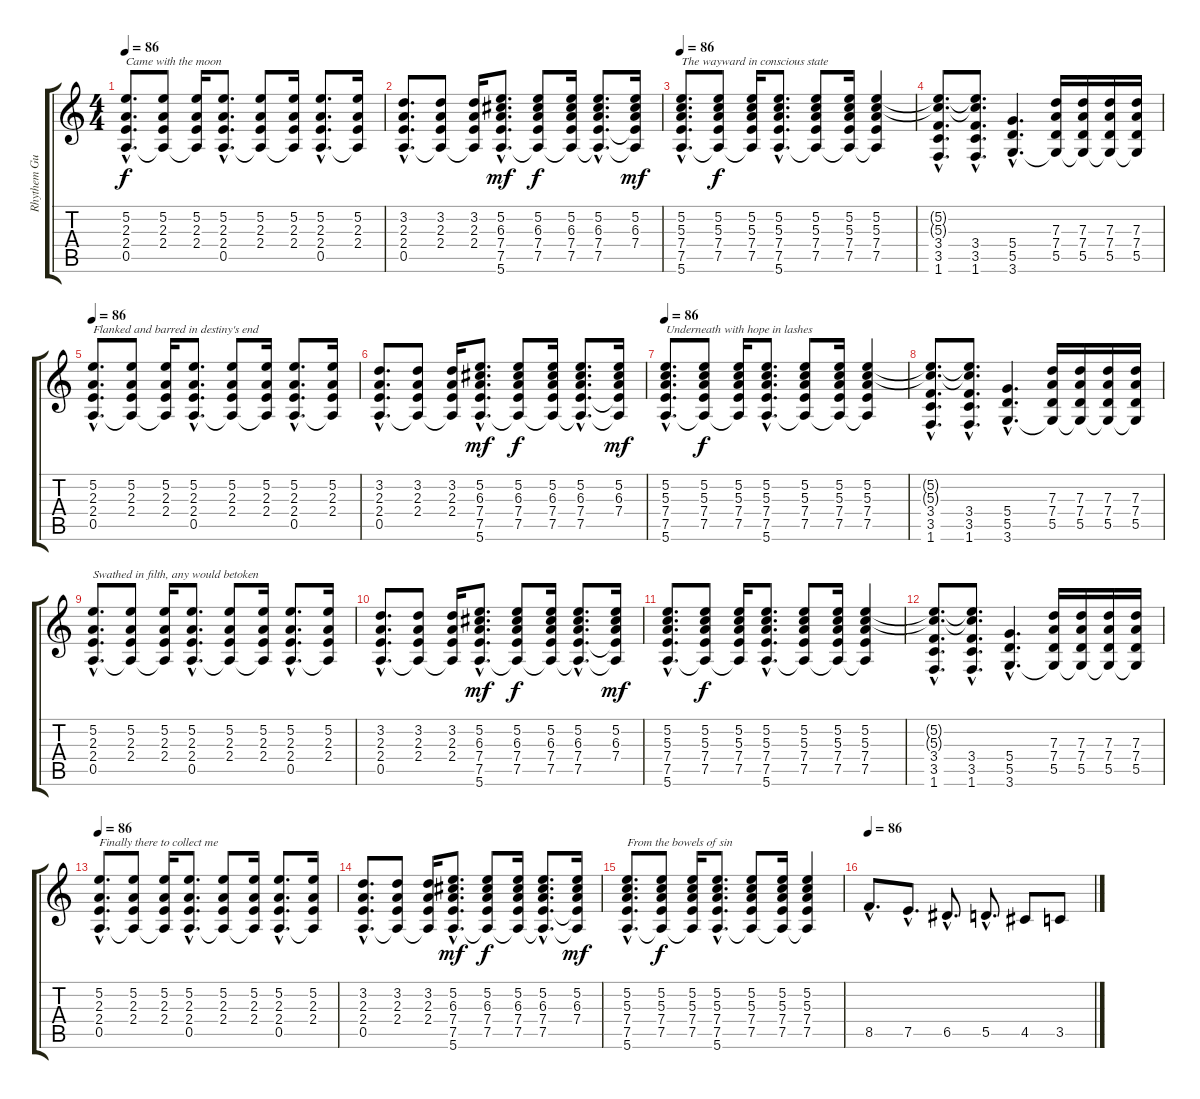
\track ("Rhythem Guitar" "Rhythem Gu") {instrument overdrivenguitar}
\staff {score tabs}
\tuning (E4 B3 G3 D3 A2 E2) {hide}
\ts (4 4)
\tempo 86
\clef g2
\ks c
(5.2{hac} 2.3{hac} 2.4{hac} 0.5{hac}).8{d txt "Came with the moon" dy f volume 12 balance 8} (5.2 2.3 2.4 0.5{t}).8 (5.2 2.3 2.4 0.5{t}).16 (5.2{hac} 2.3{hac} 2.4{hac} 0.5{hac}).8{d} (5.2 2.3 2.4 0.5{t}).8 (5.2 2.3 2.4 0.5{t}).16 (5.2{hac} 2.3{hac} 2.4{hac} 0.5{hac}).8{d} (5.2 2.3 2.4 0.5{t}).16 |
(3.2{hac} 2.3{hac} 2.4{hac} 0.5{hac}).8{d} (3.2 2.3 2.4 0.5{t}).8 (3.2 2.3 2.4 0.5{t}).16 (5.2{hac} 6.3{hac} 7.4{hac} 7.5{hac} 5.6{hac}).8{d dy mf} (5.2 6.3 7.4 7.5 5.6{t}).8{dy f} (5.2 6.3 7.4 7.5 5.6{t}).16 (5.2{hac} 6.3{hac} 7.4{hac} 7.5{hac} 5.6{hac t}).8{d} (5.2 6.3 7.4 7.5{t} 5.6{t}).16{dy mf} |
\tempo 86
(5.2{hac} 5.3{hac} 7.4{hac} 7.5{hac} 5.6{hac}).8{d txt "The wayward in conscious state"} (5.2 5.3 7.4 7.5 5.6{t}).8{dy f} (5.2 5.3 7.4 7.5 5.6{t}).16 (5.2{hac} 5.3{hac} 7.4{hac} 7.5{hac} 5.6{hac}).8{d} (5.2 5.3 7.4 7.5 5.6{t}).8 (5.2 5.3 7.4 7.5 5.6{t}).16 (5.2 5.3 7.4 7.5 5.6{t}).4 |
(5.2{hac t} 5.3{hac t} 3.4{hac} 3.5{hac} 1.6{hac}).8{d} (5.2{hac t} 5.3{hac t} 3.4{hac} 3.5{hac} 1.6{hac}).8{d} (5.4{hac} 5.5{hac} 3.6{hac}).4{d} (7.3 7.4 5.5 3.6{t}).16 (7.3 7.4 5.5 3.6{t}).16 (7.3 7.4 5.5 3.6{t}).16 (7.3 7.4 5.5 3.6{t}).16 |
\tempo 86
(5.2{hac} 2.3{hac} 2.4{hac} 0.5{hac}).8{d txt "Flanked and barred in destiny's end"} (5.2 2.3 2.4 0.5{t}).8 (5.2 2.3 2.4 0.5{t}).16 (5.2{hac} 2.3{hac} 2.4{hac} 0.5{hac}).8{d} (5.2 2.3 2.4 0.5{t}).8 (5.2 2.3 2.4 0.5{t}).16 (5.2{hac} 2.3{hac} 2.4{hac} 0.5{hac}).8{d} (5.2 2.3 2.4 0.5{t}).16 |
(3.2{hac} 2.3{hac} 2.4{hac} 0.5{hac}).8{d} (3.2 2.3 2.4 0.5{t}).8 (3.2 2.3 2.4 0.5{t}).16 (5.2{hac} 6.3{hac} 7.4{hac} 7.5{hac} 5.6{hac}).8{d dy mf} (5.2 6.3 7.4 7.5 5.6{t}).8{dy f} (5.2 6.3 7.4 7.5 5.6{t}).16 (5.2{hac} 6.3{hac} 7.4{hac} 7.5{hac} 5.6{hac t}).8{d} (5.2 6.3 7.4 7.5{t} 5.6{t}).16{dy mf} |
\tempo 86
(5.2{hac} 5.3{hac} 7.4{hac} 7.5{hac} 5.6{hac}).8{d txt "Underneath with hope in lashes"} (5.2 5.3 7.4 7.5 5.6{t}).8{dy f} (5.2 5.3 7.4 7.5 5.6{t}).16 (5.2{hac} 5.3{hac} 7.4{hac} 7.5{hac} 5.6{hac}).8{d} (5.2 5.3 7.4 7.5 5.6{t}).8 (5.2 5.3 7.4 7.5 5.6{t}).16 (5.2 5.3 7.4 7.5 5.6{t}).4 |
(5.2{hac t} 5.3{hac t} 3.4{hac} 3.5{hac} 1.6{hac}).8{d} (5.2{hac t} 5.3{hac t} 3.4{hac} 3.5{hac} 1.6{hac}).8{d} (5.4{hac} 5.5{hac} 3.6{hac}).4{d} (7.3 7.4 5.5 3.6{t}).16 (7.3 7.4 5.5 3.6{t}).16 (7.3 7.4 5.5 3.6{t}).16 (7.3 7.4 5.5 3.6{t}).16 |
(5.2{hac} 2.3{hac} 2.4{hac} 0.5{hac}).8{d txt "Swathed in filth, any would betoken"} (5.2 2.3 2.4 0.5{t}).8 (5.2 2.3 2.4 0.5{t}).16 (5.2{hac} 2.3{hac} 2.4{hac} 0.5{hac}).8{d} (5.2 2.3 2.4 0.5{t}).8 (5.2 2.3 2.4 0.5{t}).16 (5.2{hac} 2.3{hac} 2.4{hac} 0.5{hac}).8{d} (5.2 2.3 2.4 0.5{t}).16 |
(3.2{hac} 2.3{hac} 2.4{hac} 0.5{hac}).8{d} (3.2 2.3 2.4 0.5{t}).8 (3.2 2.3 2.4 0.5{t}).16 (5.2{hac} 6.3{hac} 7.4{hac} 7.5{hac} 5.6{hac}).8{d dy mf} (5.2 6.3 7.4 7.5 5.6{t}).8{dy f} (5.2 6.3 7.4 7.5 5.6{t}).16 (5.2{hac} 6.3{hac} 7.4{hac} 7.5{hac} 5.6{hac t}).8{d} (5.2 6.3 7.4 7.5{t} 5.6{t}).16{dy mf} |
(5.2{hac} 5.3{hac} 7.4{hac} 7.5{hac} 5.6{hac}).8{d} (5.2 5.3 7.4 7.5 5.6{t}).8{dy f} (5.2 5.3 7.4 7.5 5.6{t}).16 (5.2{hac} 5.3{hac} 7.4{hac} 7.5{hac} 5.6{hac}).8{d} (5.2 5.3 7.4 7.5 5.6{t}).8 (5.2 5.3 7.4 7.5 5.6{t}).16 (5.2 5.3 7.4 7.5 5.6{t}).4 |
(5.2{hac t} 5.3{hac t} 3.4{hac} 3.5{hac} 1.6{hac}).8{d} (5.2{hac t} 5.3{hac t} 3.4{hac} 3.5{hac} 1.6{hac}).8{d} (5.4{hac} 5.5{hac} 3.6{hac}).4{d} (7.3 7.4 5.5 3.6{t}).16 (7.3 7.4 5.5 3.6{t}).16 (7.3 7.4 5.5 3.6{t}).16 (7.3 7.4 5.5 3.6{t}).16 |
\tempo 86
(5.2{hac} 2.3{hac} 2.4{hac} 0.5{hac}).8{d txt "Finally there to collect me" volume 13 balance 8} (5.2 2.3 2.4 0.5{t}).8 (5.2 2.3 2.4 0.5{t}).16 (5.2{hac} 2.3{hac} 2.4{hac} 0.5{hac}).8{d} (5.2 2.3 2.4 0.5{t}).8 (5.2 2.3 2.4 0.5{t}).16 (5.2{hac} 2.3{hac} 2.4{hac} 0.5{hac}).8{d} (5.2 2.3 2.4 0.5{t}).16 |
(3.2{hac} 2.3{hac} 2.4{hac} 0.5{hac}).8{d} (3.2 2.3 2.4 0.5{t}).8 (3.2 2.3 2.4 0.5{t}).16 (5.2{hac} 6.3{hac} 7.4{hac} 7.5{hac} 5.6{hac}).8{d dy mf} (5.2 6.3 7.4 7.5 5.6{t}).8{dy f} (5.2 6.3 7.4 7.5 5.6{t}).16 (5.2{hac} 6.3{hac} 7.4{hac} 7.5{hac} 5.6{hac t}).8{d} (5.2 6.3 7.4 7.5{t} 5.6{t}).16{dy mf} |
(5.2{hac} 5.3{hac} 7.4{hac} 7.5{hac} 5.6{hac}).8{d txt "From the bowels of sin"} (5.2 5.3 7.4 7.5 5.6{t}).8{dy f} (5.2 5.3 7.4 7.5 5.6{t}).16 (5.2{hac} 5.3{hac} 7.4{hac} 7.5{hac} 5.6{hac}).8{d} (5.2 5.3 7.4 7.5 5.6{t}).8 (5.2 5.3 7.4 7.5 5.6{t}).16 (5.2 5.3 7.4 7.5 5.6{t}).4 |
\tempo 86
8.5{hac}.8{d} 7.5{hac}.8{d} 6.5{hac}.8{d} 5.5{hac}.8{d} 4.5.8 3.5.8
